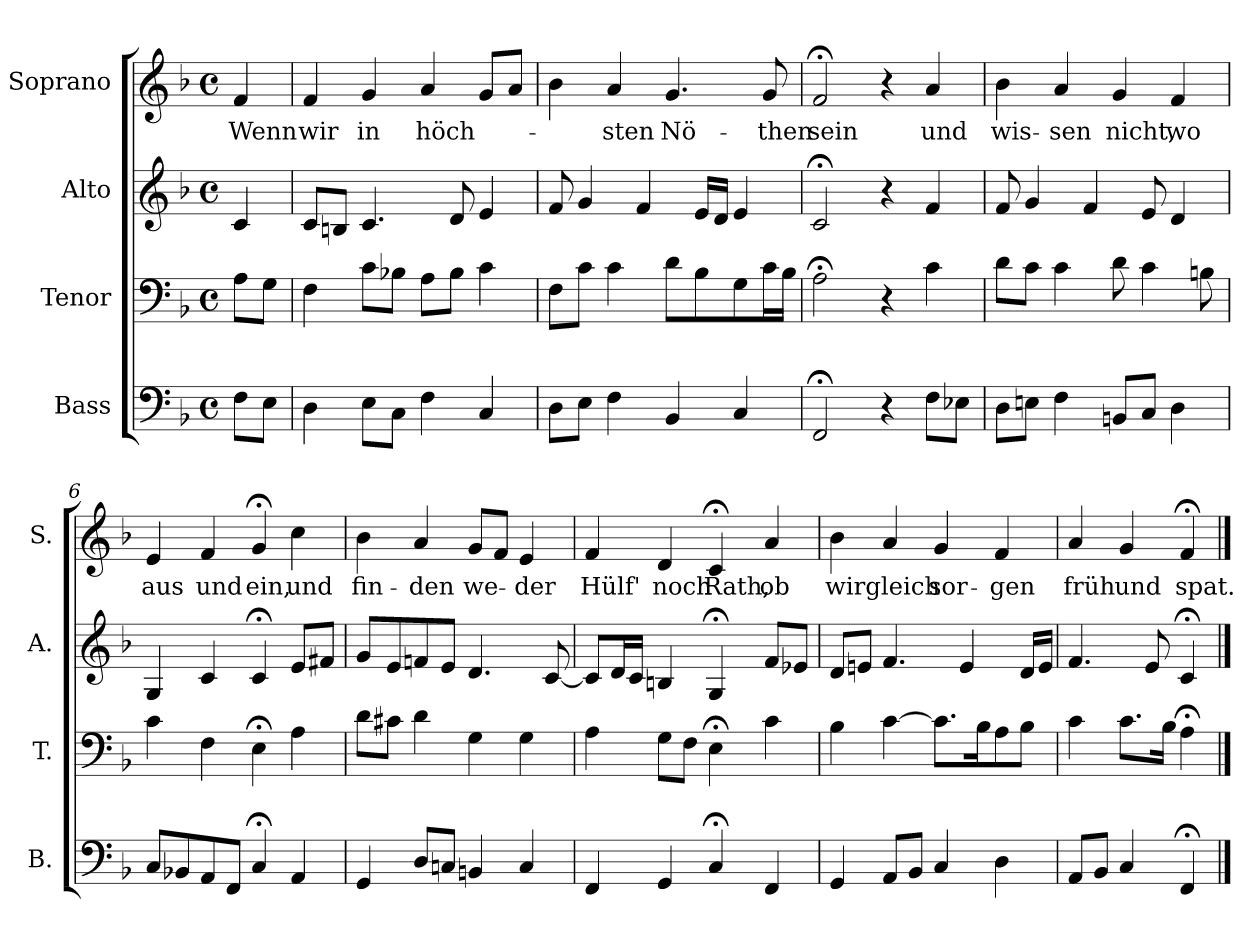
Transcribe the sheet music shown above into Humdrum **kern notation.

**kern	**kern	**kern	**kern	**text
*part4	*part3	*part2	*part1	*part1
*staff4	*staff3	*staff2	*staff1	*staff1
*I"Bass	*I"Tenor	*I"Alto	*I"Soprano	*
*I'B.	*I'T.	*I'A.	*I'S.	*
*clefF4	*clefF4	*clefG2	*clefG2	*
*k[b-]	*k[b-]	*k[b-]	*k[b-]	*
*F:	*F:	*F:	*F:	*
*M4/4	*M4/4	*M4/4	*M4/4	*
*met(c)	*met(c)	*met(c)	*met(c)	*
=1	=1	=1	=1	=1
!	!	!	!	!LO:LY:b
8F\L	8A\L	4c/	4f/	Wenn
8E\J	8G\J	.	.	.
=2	=2	=2	=2	=2
!	!	!	!	!LO:LY:b
4D\	4F\	8c/L	4f/	wir
.	.	8Bn/J	.	.
!	!	!	!	!LO:LY:b
8E\L	8c\L	4.c/	4g/	in
8C\J	8B-X\J	.	.	.
!	!	!	!	!LO:LY:b
4F\	8A\L	.	4a/	höch-
.	8B-\J	8d/	.	.
4C/	4c\	4e/	8g/L	.
.	.	.	8a/J	.
=3	=3	=3	=3	=3
8D\L	8F\L	8f/	4b-\	.
8E\J	8c\J	4g/	.	.
!	!	!	!	!LO:LY:b
4F\	4c\	.	4a/	-sten
.	.	4f/	.	.
!	!	!	!	!LO:LY:b
4BB-/	8d\L	.	4.g/	Nö-
.	8B-\	16e/LL	.	.
.	.	16d/JJ	.	.
4C/	8G\	4e/	.	.
!	!	!	!	!LO:LY:b
.	16c\L	.	8g/	-then
.	16B-\JJ	.	.	.
=4	=4	=4	=4	=4
!	!	!	!	!LO:LY:b
2FF;</	2A;<\	2c;</	2f;</	sein
4r	4r	4r	4r	.
!	!	!	!	!LO:LY:b
8F\L	4c\	4f/	4a/	und
8E-X\J	.	.	.	.
=5	=5	=5	=5	=5
!	!	!	!	!LO:LY:b
8D\L	8d\L	8f/	4b-\	wis-
8En\J	8c\J	4g/	.	.
!	!	!	!	!LO:LY:b
4F\	4c\	.	4a/	-sen
.	.	4f/	.	.
!	!	!	!	!LO:LY:b
8BBn/L	8d\	.	4g/	nicht,
8C/J	4c\	8e/	.	.
!	!	!	!	!LO:LY:b
4D\	.	4d/	4f/	wo
.	8Bn\	.	.	.
!!LO:LB:g=z
=6	=6	=6	=6	=6
!	!	!	!	!LO:LY:b
8C/L	4c\	4G/	4e/	aus
8BB-X/	.	.	.	.
!	!	!	!	!LO:LY:b
8AA/	4F\	4c/	4f/	und
8FF/J	.	.	.	.
!	!	!	!	!LO:LY:b
4C;</	4E;<\	4c;</	4g;</	ein,
!	!	!	!	!LO:LY:b
4AA/	4A\	8e/L	4cc\	und
.	.	8f#X/J	.	.
=7	=7	=7	=7	=7
!	!	!	!	!LO:LY:b
4GG/	8d\L	8g/L	4b-\	fin-
.	8c#X\J	8e/	.	.
!	!	!	!	!LO:LY:b
8D/L	4d\	8fn/	4a/	-den
8Cn/J	.	8e/J	.	.
!	!	!	!	!LO:LY:b
4BBn/	4G\	4.d/	8g/L	we-
.	.	.	8f/J	.
!	!	!	!	!LO:LY:b
4C/	4G\	.	4e/	-der
.	.	[8c/	.	.
=8	=8	=8	=8	=8
!	!	!	!	!LO:LY:b
4FF/	4A\	8c/L]	4f/	Hülf'
.	.	16d/L	.	.
.	.	16c/JJ	.	.
!	!	!	!	!LO:LY:b
4GG/	8G\L	4Bn/	4d/	noch
.	8F\J	.	.	.
!	!	!	!	!LO:LY:b
4C;</	4E;<\	4G;</	4c;</	Rath,
!	!	!	!	!LO:LY:b
4FF/	4c\	8f/L	4a/	ob
.	.	8e-X/J	.	.
=9	=9	=9	=9	=9
!	!	!	!	!LO:LY:b
4GG/	4B-\	8d/L	4b-\	wir
.	.	8en/J	.	.
!	!	!	!	!LO:LY:b
8AA/L	[4c\	4.f/	4a/	gleich
8BB-/J	.	.	.	.
!	!	!	!	!LO:LY:b
4C/	8.c\L]	.	4g/	sor-
.	.	4e/	.	.
.	16B-\K	.	.	.
!	!	!	!	!LO:LY:b
4D\	8A\	.	4f/	-gen
.	8B-\J	16d/LL	.	.
.	.	16e/JJ	.	.
!!LO:LB:g=z
=10	=10	=10	=10	=10
!	!	!	!	!LO:LY:b
8AA/L	4c\	4.f/	4a/	früh
8BB-/J	.	.	.	.
!	!	!	!	!LO:LY:b
4C/	8.c\L	.	4g/	und
.	.	8e/	.	.
.	16B-\Jk	.	.	.
!	!	!	!	!LO:LY:b
4FF;</	4A;<\	4c;</	4f;</	spat.
==	==	==	==	==
*-	*-	*-	*-	*-
